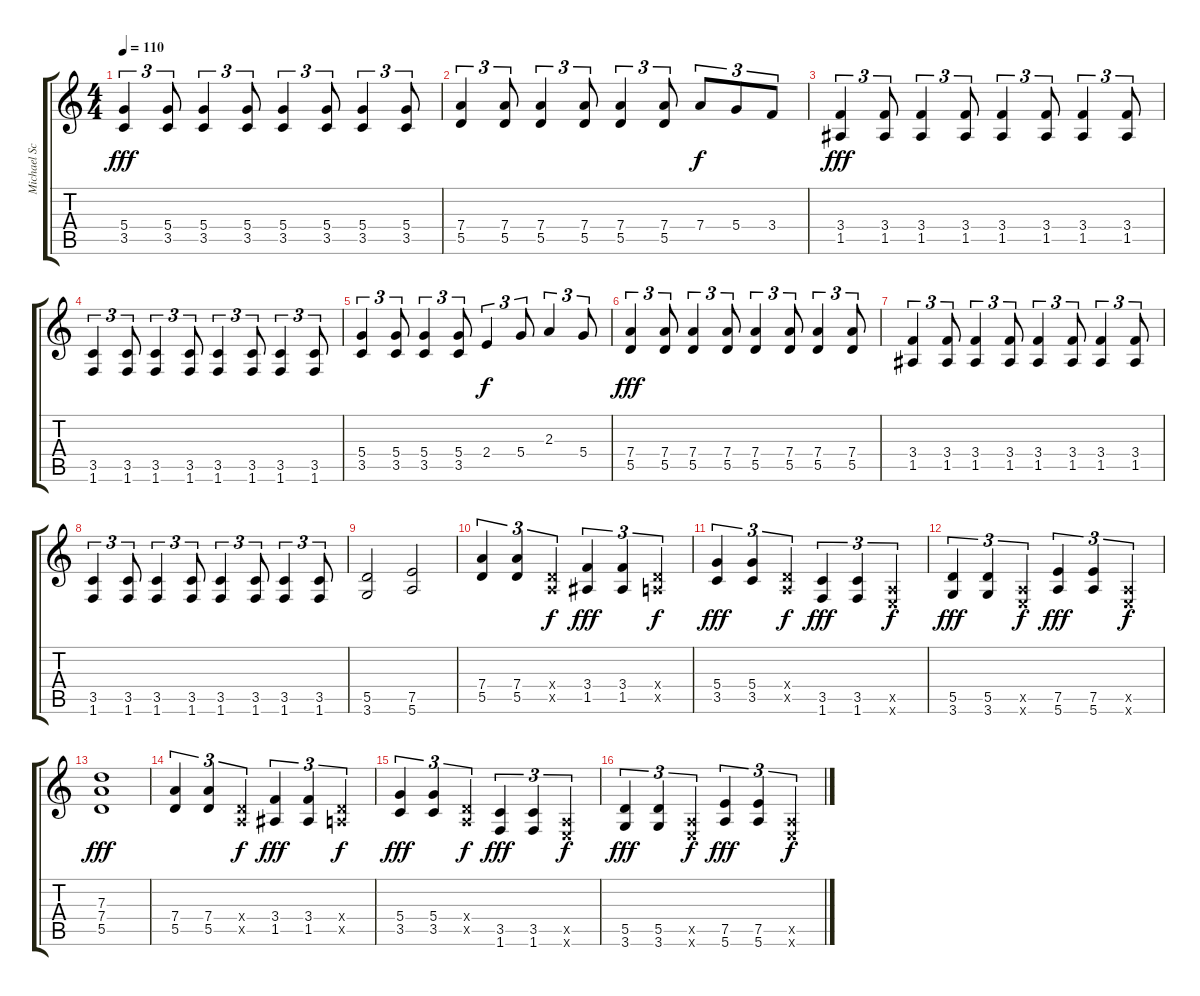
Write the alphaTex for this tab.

\track ("Michael Schenker" "Michael Sc") {instrument distortionguitar}
\staff {score tabs}
\tuning (E4 B3 G3 D3 A2 E2) {hide}
\ts (4 4)
\tempo 110
\clef g2
\ks c
(5.4 3.5).4{tu (3 2) dy fff} (5.4 3.5).8{tu (3 2)} (5.4 3.5).4{tu (3 2)} (5.4 3.5).8{tu (3 2)} (5.4 3.5).4{tu (3 2)} (5.4 3.5).8{tu (3 2)} (5.4 3.5).4{tu (3 2)} (5.4 3.5).8{tu (3 2)} |
(7.4 5.5).4{tu (3 2)} (7.4 5.5).8{tu (3 2)} (7.4 5.5).4{tu (3 2)} (7.4 5.5).8{tu (3 2)} (7.4 5.5).4{tu (3 2)} (7.4 5.5).8{tu (3 2)} 7.4.8{tu (3 2) dy f} 5.4.8{tu (3 2)} 3.4.8{tu (3 2)} |
(3.4 1.5).4{tu (3 2) dy fff} (3.4 1.5).8{tu (3 2)} (3.4 1.5).4{tu (3 2)} (3.4 1.5).8{tu (3 2)} (3.4 1.5).4{tu (3 2)} (3.4 1.5).8{tu (3 2)} (3.4 1.5).4{tu (3 2)} (3.4 1.5).8{tu (3 2)} |
(3.5 1.6).4{tu (3 2)} (3.5 1.6).8{tu (3 2)} (3.5 1.6).4{tu (3 2)} (3.5 1.6).8{tu (3 2)} (3.5 1.6).4{tu (3 2)} (3.5 1.6).8{tu (3 2)} (3.5 1.6).4{tu (3 2)} (3.5 1.6).8{tu (3 2)} |
(5.4 3.5).4{tu (3 2)} (5.4 3.5).8{tu (3 2)} (5.4 3.5).4{tu (3 2)} (5.4 3.5).8{tu (3 2)} 2.4.4{tu (3 2) dy f} 5.4.8{tu (3 2)} 2.3.4{tu (3 2)} 5.4.8{tu (3 2)} |
(7.4 5.5).4{tu (3 2) dy fff} (7.4 5.5).8{tu (3 2)} (7.4 5.5).4{tu (3 2)} (7.4 5.5).8{tu (3 2)} (7.4 5.5).4{tu (3 2)} (7.4 5.5).8{tu (3 2)} (7.4 5.5).4{tu (3 2)} (7.4 5.5).8{tu (3 2)} |
(3.4 1.5).4{tu (3 2)} (3.4 1.5).8{tu (3 2)} (3.4 1.5).4{tu (3 2)} (3.4 1.5).8{tu (3 2)} (3.4 1.5).4{tu (3 2)} (3.4 1.5).8{tu (3 2)} (3.4 1.5).4{tu (3 2)} (3.4 1.5).8{tu (3 2)} |
(3.5 1.6).4{tu (3 2)} (3.5 1.6).8{tu (3 2)} (3.5 1.6).4{tu (3 2)} (3.5 1.6).8{tu (3 2)} (3.5 1.6).4{tu (3 2)} (3.5 1.6).8{tu (3 2)} (3.5 1.6).4{tu (3 2)} (3.5 1.6).8{tu (3 2)} |
(5.5 3.6).2 (7.5 5.6).2 |
(7.4 5.5).4{tu (3 2)} (7.4 5.5).4{tu (3 2)} (0.4{x} 0.5{x}).4{tu (3 2) dy f} (3.4 1.5).4{tu (3 2) dy fff} (3.4 1.5).4{tu (3 2)} (0.4{x} 0.5{x}).4{tu (3 2) dy f} |
(5.4 3.5).4{tu (3 2) dy fff} (5.4 3.5).4{tu (3 2)} (0.4{x} 0.5{x}).4{tu (3 2) dy f} (3.5 1.6).4{tu (3 2) dy fff} (3.5 1.6).4{tu (3 2)} (0.5{x} 0.6{x}).4{tu (3 2) dy f} |
(5.5 3.6).4{tu (3 2) dy fff} (5.5 3.6).4{tu (3 2)} (0.5{x} 0.6{x}).4{tu (3 2) dy f} (7.5 5.6).4{tu (3 2) dy fff} (7.5 5.6).4{tu (3 2)} (0.5{x} 0.6{x}).4{tu (3 2) dy f} |
(7.3 7.4 5.5).1{dy fff} |
(7.4 5.5).4{tu (3 2)} (7.4 5.5).4{tu (3 2)} (0.4{x} 0.5{x}).4{tu (3 2) dy f} (3.4 1.5).4{tu (3 2) dy fff} (3.4 1.5).4{tu (3 2)} (0.4{x} 0.5{x}).4{tu (3 2) dy f} |
(5.4 3.5).4{tu (3 2) dy fff} (5.4 3.5).4{tu (3 2)} (0.4{x} 0.5{x}).4{tu (3 2) dy f} (3.5 1.6).4{tu (3 2) dy fff} (3.5 1.6).4{tu (3 2)} (0.5{x} 0.6{x}).4{tu (3 2) dy f} |
(5.5 3.6).4{tu (3 2) dy fff} (5.5 3.6).4{tu (3 2)} (0.5{x} 0.6{x}).4{tu (3 2) dy f} (7.5 5.6).4{tu (3 2) dy fff} (7.5 5.6).4{tu (3 2)} (0.5{x} 0.6{x}).4{tu (3 2) dy f}
